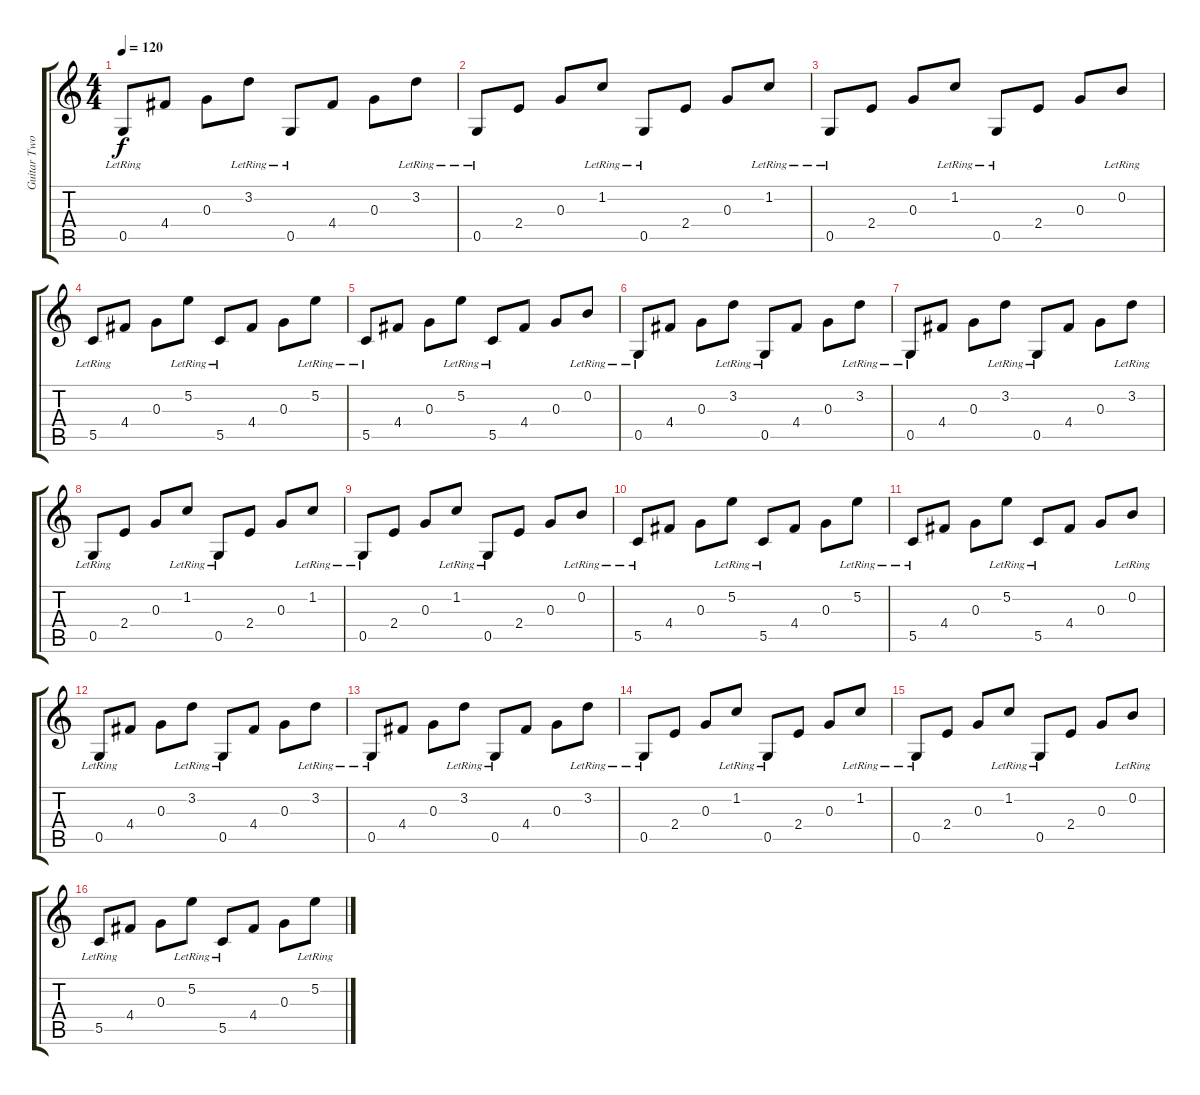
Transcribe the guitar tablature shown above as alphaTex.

\track ("Guitar Two (Outro)" "Guitar Two") {instrument acousticguitarsteel}
\staff {score tabs}
\tuning (D4 B3 G3 D3 G2 D2) {hide}
\ts (4 4)
\tempo 120
\clef g2
\ks c
0.5{lr}.8{dy f} 4.4.8 0.3.8 3.2{lr}.8 0.5{lr}.8 4.4.8 0.3.8 3.2{lr}.8 |
0.5{lr}.8 2.4.8 0.3.8 1.2{lr}.8 0.5{lr}.8 2.4.8 0.3.8 1.2{lr}.8 |
0.5{lr}.8 2.4.8 0.3.8 1.2{lr}.8 0.5{lr}.8 2.4.8 0.3.8 0.2{lr}.8 |
5.5{lr}.8 4.4.8 0.3.8 5.2{lr}.8 5.5{lr}.8 4.4.8 0.3.8 5.2{lr}.8 |
5.5{lr}.8 4.4.8 0.3.8 5.2{lr}.8 5.5{lr}.8 4.4.8 0.3.8 0.2{lr}.8 |
0.5{lr}.8 4.4.8 0.3.8 3.2{lr}.8 0.5{lr}.8 4.4.8 0.3.8 3.2{lr}.8 |
0.5{lr}.8 4.4.8 0.3.8 3.2{lr}.8 0.5{lr}.8 4.4.8 0.3.8 3.2{lr}.8 |
0.5{lr}.8 2.4.8 0.3.8 1.2{lr}.8 0.5{lr}.8 2.4.8 0.3.8 1.2{lr}.8 |
0.5{lr}.8 2.4.8 0.3.8 1.2{lr}.8 0.5{lr}.8 2.4.8 0.3.8 0.2{lr}.8 |
5.5{lr}.8 4.4.8 0.3.8 5.2{lr}.8 5.5{lr}.8 4.4.8 0.3.8 5.2{lr}.8 |
5.5{lr}.8 4.4.8 0.3.8 5.2{lr}.8 5.5{lr}.8 4.4.8 0.3.8 0.2{lr}.8 |
0.5{lr}.8 4.4.8 0.3.8 3.2{lr}.8 0.5{lr}.8 4.4.8 0.3.8 3.2{lr}.8 |
0.5{lr}.8 4.4.8 0.3.8 3.2{lr}.8 0.5{lr}.8 4.4.8 0.3.8 3.2{lr}.8 |
0.5{lr}.8 2.4.8 0.3.8 1.2{lr}.8 0.5{lr}.8 2.4.8 0.3.8 1.2{lr}.8 |
0.5{lr}.8 2.4.8 0.3.8 1.2{lr}.8 0.5{lr}.8 2.4.8 0.3.8 0.2{lr}.8 |
5.5{lr}.8 4.4.8 0.3.8 5.2{lr}.8 5.5{lr}.8 4.4.8 0.3.8 5.2{lr}.8
